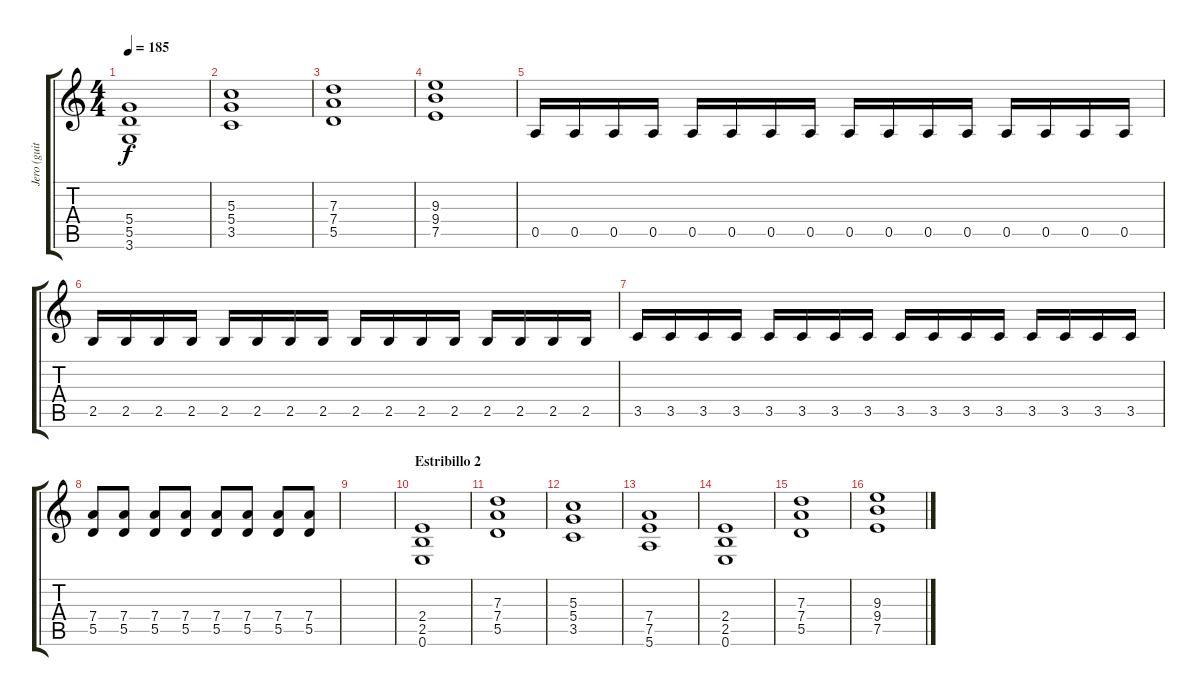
\track ("Jero (guitarra)" "Jero (guit") {instrument distortionguitar}
\staff {score tabs}
\tuning (E4 B3 G3 D3 A2 E2) {hide}
\ts (4 4)
\tempo 185
\clef g2
\ks c
(5.4 5.5 3.6).1{dy f} |
(5.3 5.4 3.5).1 |
(7.3 7.4 5.5).1 |
(9.3 9.4 7.5).1 |
0.5.16 0.5.16 0.5.16 0.5.16 0.5.16 0.5.16 0.5.16 0.5.16 0.5.16 0.5.16 0.5.16 0.5.16 0.5.16 0.5.16 0.5.16 0.5.16 |
2.5.16 2.5.16 2.5.16 2.5.16 2.5.16 2.5.16 2.5.16 2.5.16 2.5.16 2.5.16 2.5.16 2.5.16 2.5.16 2.5.16 2.5.16 2.5.16 |
3.5.16 3.5.16 3.5.16 3.5.16 3.5.16 3.5.16 3.5.16 3.5.16 3.5.16 3.5.16 3.5.16 3.5.16 3.5.16 3.5.16 3.5.16 3.5.16 |
(7.4 5.5).8 (7.4 5.5).8 (7.4 5.5).8 (7.4 5.5).8 (7.4 5.5).8 (7.4 5.5).8 (7.4 5.5).8 (7.4 5.5).8 |
|
\section ("" "Estribillo 2")
(2.4 2.5 0.6).1 |
(7.3 7.4 5.5).1 |
(5.3 5.4 3.5).1 |
(7.4 7.5 5.6).1 |
(2.4 2.5 0.6).1 |
(7.3 7.4 5.5).1 |
(9.3 9.4 7.5).1
